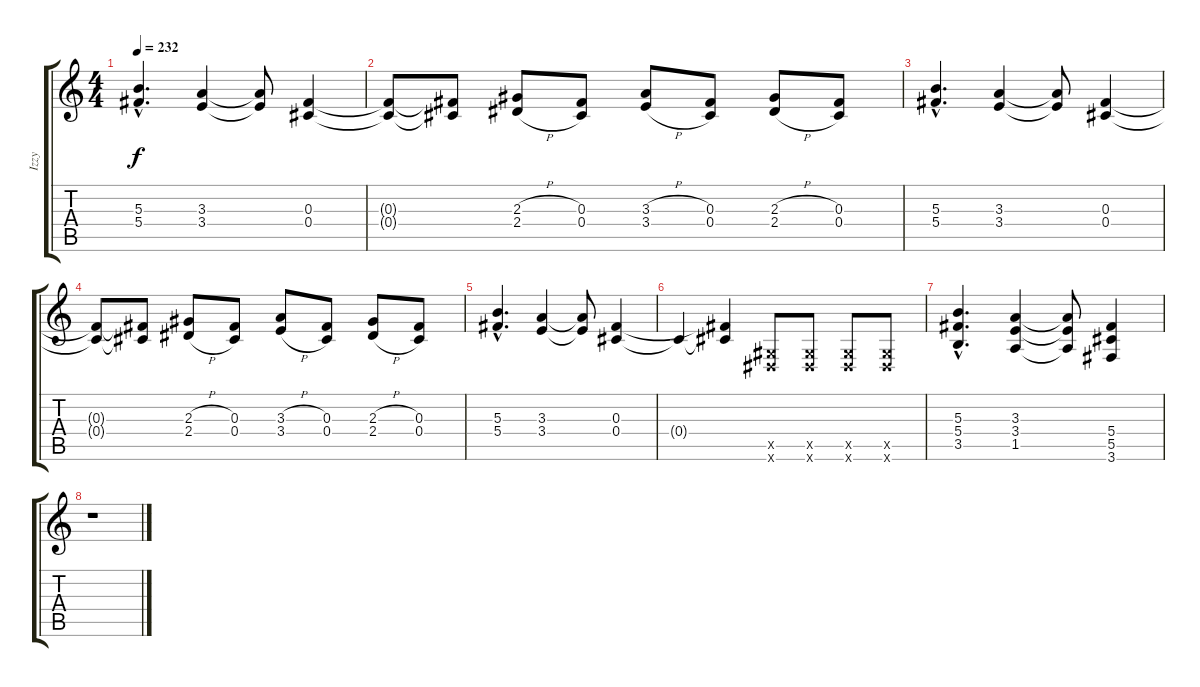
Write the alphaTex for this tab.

\track ("Izzy" "Izzy") {instrument distortionguitar}
\staff {score tabs}
\tuning (Eb4 Bb3 Gb3 Db3 Ab2 Eb2) {hide}
\ts (4 4)
\tempo 232
\clef g2
\ks c
(5.3{hac} 5.4{hac}).4{d dy f} (3.3 3.4).4 (3.3{t} 3.4{t}).8 (0.3 0.4).4 |
(0.3{t} 0.4{t}).8 (0.3{t} 0.4{t}).8 (2.3{h} 2.4{h}).8 (0.3 0.4).8 (3.3{h} 3.4{h}).8 (0.3 0.4).8 (2.3{h} 2.4{h}).8 (0.3 0.4).8 |
(5.3{hac} 5.4{hac}).4{d} (3.3 3.4).4 (3.3{t} 3.4{t}).8 (0.3 0.4).4 |
(0.3{t} 0.4{t}).8 (0.3{t} 0.4{t}).8 (2.3{h} 2.4{h}).8 (0.3 0.4).8 (3.3{h} 3.4{h}).8 (0.3 0.4).8 (2.3{h} 2.4{h}).8 (0.3 0.4).8 |
(5.3{hac} 5.4{hac}).4{d} (3.3 3.4).4 (3.3{t} 3.4{t}).8 (0.3 0.4).4 |
0.4{t}.4 (0.3{t} 0.4{t}).4 (0.5{x} 0.6{x}).8 (0.5{x} 0.6{x}).8 (0.5{x} 0.6{x}).8 (0.5{x} 0.6{x}).8 |
(5.3{hac} 5.4{hac} 3.5{hac}).4{d} (3.3 3.4 1.5).4 (3.3{t} 3.4{t} 1.5{t}).8 (5.4 5.5 3.6).4 |
r.1
